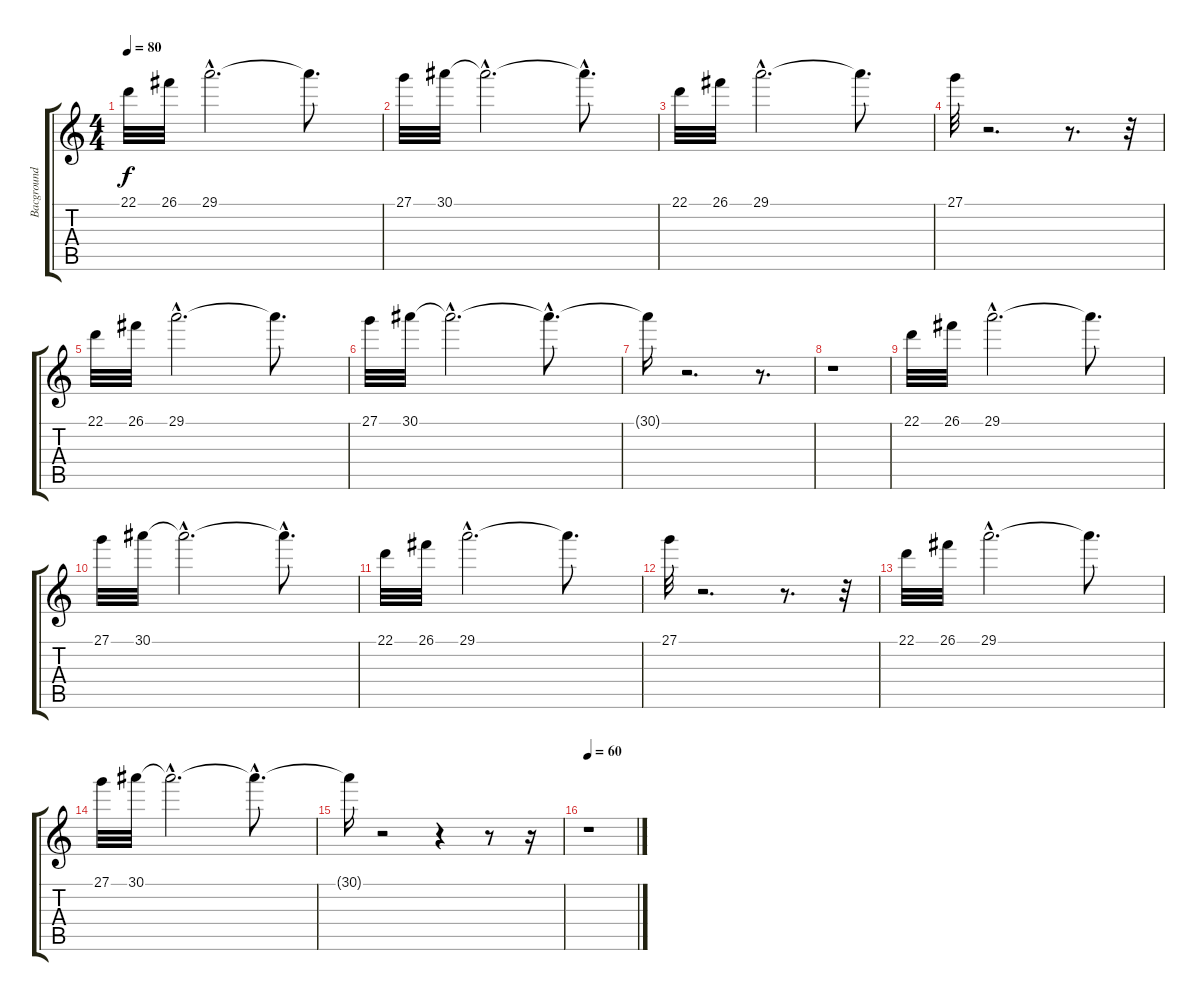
\track ("Bacground Sound 2" "Bacground ") {instrument synthstrings2}
\staff {score tabs}
\tuning (E4 B3 G3 D3 A2 E2) {hide}
\ts (4 4)
\tempo 80
\clef g2
\ks c
22.1.32{dy f volume 1} 26.1.32{volume 12} 29.1{hac}.2{d} 29.1{t}.8{d} |
27.1.32{volume 1} 30.1.32{volume 12} 30.1{hac t}.2{d} 30.1{hac t}.8{d} |
22.1.32{volume 12} 26.1.32{volume 12} 29.1{hac}.2{d} 29.1{t}.8{d} |
27.1.32{volume 1} r.2{d volume 12} r.8{d} r.32 |
22.1.32{volume 12} 26.1.32{volume 12} 29.1{hac}.2{d volume 12} 29.1{t}.8{d} |
27.1.32{volume 12} 30.1.32{volume 12} 30.1{hac t}.2{d volume 12} 30.1{hac t}.8{d} |
30.1{t}.16 r.2{d} r.8{d} |
r.1 |
22.1.32{volume 1} 26.1.32{volume 12} 29.1{hac}.2{d} 29.1{t}.8{d} |
27.1.32{volume 1} 30.1.32{volume 12} 30.1{hac t}.2{d} 30.1{hac t}.8{d} |
22.1.32{volume 12} 26.1.32{volume 12} 29.1{hac}.2{d} 29.1{t}.8{d} |
27.1.32{volume 1} r.2{d volume 12} r.8{d} r.32 |
22.1.32{volume 12} 26.1.32{volume 12} 29.1{hac}.2{d volume 12} 29.1{t}.8{d} |
27.1.32{volume 12} 30.1.32{volume 12} 30.1{hac t}.2{d volume 12} 30.1{hac t}.8{d} |
30.1{t}.16 r.2 r.4 r.8 r.16 |
\tempo 60
r.1
